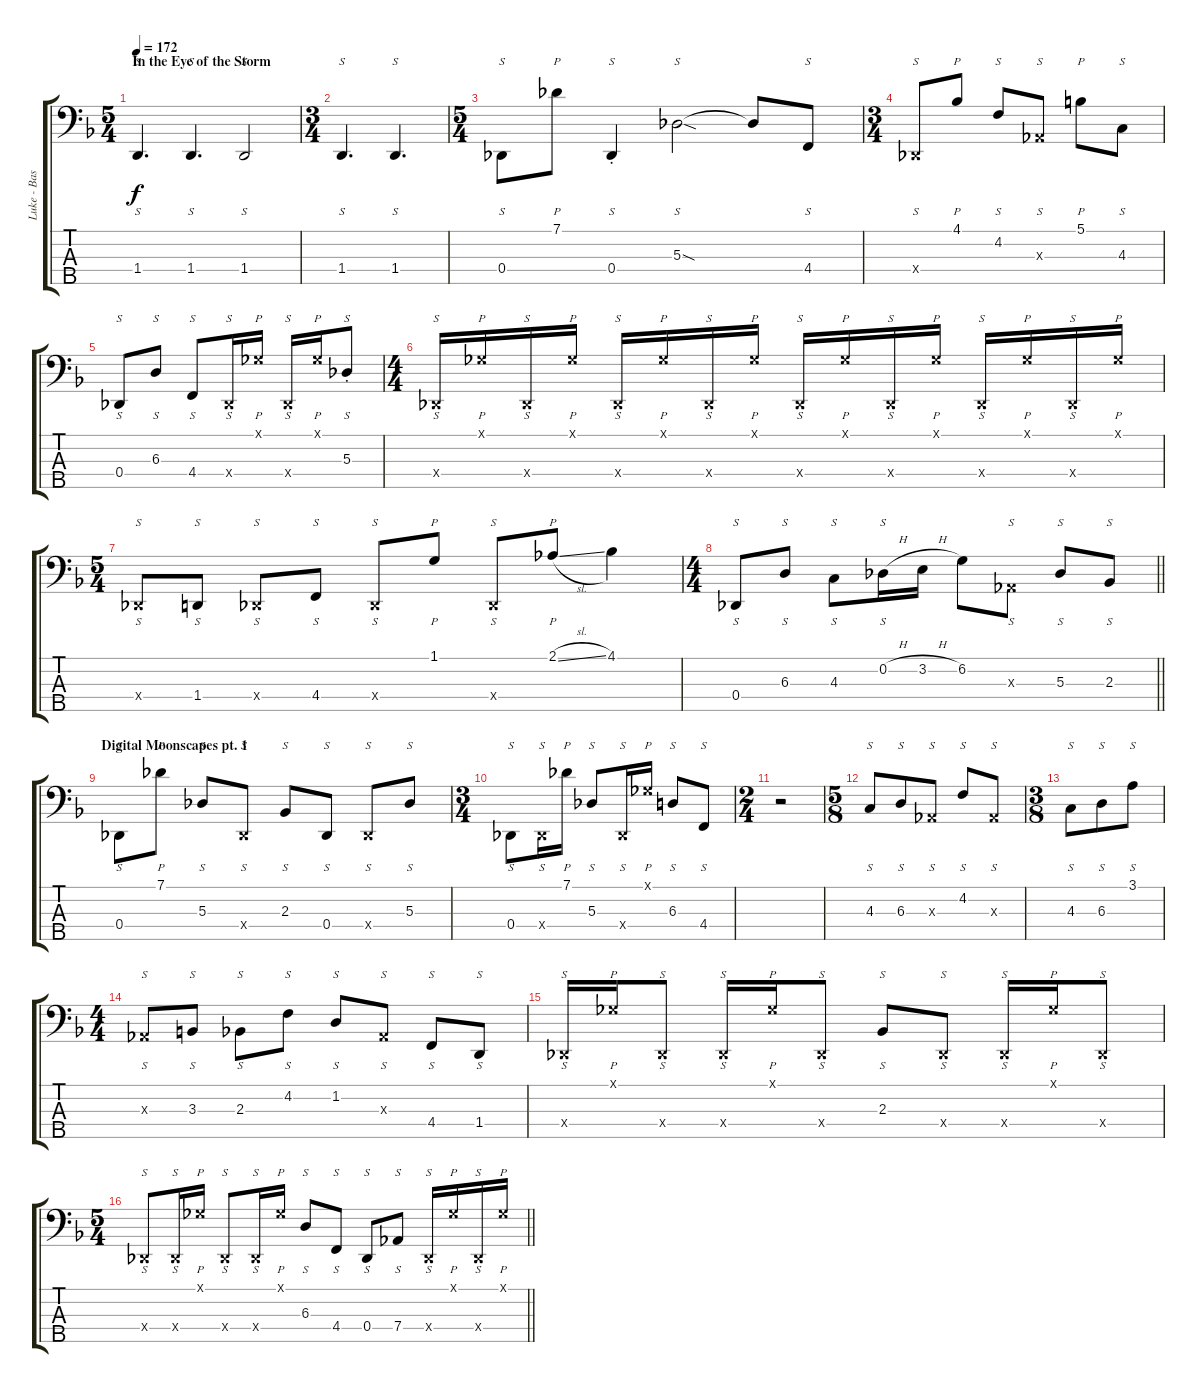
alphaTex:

\track ("Luke - Bass King" "Luke - Bas") {instrument slapbass1}
\staff {score tabs}
\tuning (Gb2 Db2 Ab1 Db1 Bb0) {hide}
\ts (5 4)
\section ("" "In the Eye of the Storm")
\tempo 172
\clef f4
\ks dminor
1.4.4{s d dy f} 1.4.4{s d} 1.4.2{s} |
\ts (3 4)
1.4.4{s d} 1.4.4{s d} |
\ts (5 4)
0.4.8{s} 7.1.8{p} 0.4{st}.4{s} 5.3{sod}.2{s} 5.3{t}.8 4.4.8{s} |
\ts (3 4)
0.4{x}.8{s} 4.1.8{p} 4.2.8{s} 0.3{x}.8{s} 5.1.8{p} 4.3.8{s} |
0.4.8{s} 6.3.8{s} 4.4.8{s} 0.4{x}.16{s} 0.1{x}.16{p} 0.4{x}.16{s} 0.1{x}.16{p} 5.3{st}.8{s} |
\ts (4 4)
0.4{x}.16{s} 0.1{x}.16{p} 0.4{x}.16{s} 0.1{x}.16{p} 0.4{x}.16{s} 0.1{x}.16{p} 0.4{x}.16{s} 0.1{x}.16{p} 0.4{x}.16{s} 0.1{x}.16{p} 0.4{x}.16{s} 0.1{x}.16{p} 0.4{x}.16{s} 0.1{x}.16{p} 0.4{x}.16{s} 0.1{x}.16{p} |
\ts (5 4)
0.4{x}.8{s} 1.4.8{s} 0.4{x}.8{s} 4.4.8{s} 0.4{x}.8{s} 1.1.8{p} 0.4{x}.8{s} 2.1{sl}.8{p} 4.1.4 |
\ts (4 4)
\barLineRight lightlight
0.4.8{s} 6.3.8{s} 4.3.8{s} 0.2{h}.16{s} 3.2{h}.16 6.2.8 0.3{x}.8{s} 5.3.8{s} 2.3.8{s} |
\section ("" "Digital Moonscapes pt. 1")
0.4.8{s} 7.1.8{p} 5.3.8{s} 0.4{x}.8{s} 2.3.8{s} 0.4.8{s} 0.4{x}.8{s} 5.3.8{s} |
\ts (3 4)
0.4.8{s} 0.4{x}.16{s} 7.1.16{p} 5.3.8{s} 0.4{x}.16{s} 0.1{x}.16{p} 6.3.8{s} 4.4.8{s} |
\ts (2 4)
r.2 |
\ts (5 8)
4.3.8{s} 6.3.8{s} 0.3{x}.8{s} 4.2.8{s} 0.3{x}.8{s} |
\ts (3 8)
4.3.8{s} 6.3.8{s} 3.1.8{s} |
\ts (4 4)
0.3{x}.8{s} 3.3.8{s} 2.3.8{s} 4.2.8{s} 1.2.8{s} 0.3{x}.8{s} 4.4.8{s} 1.4.8{s} |
0.4{x}.16{s} 0.1{x}.16{p} 0.4{x}.8{s} 0.4{x}.16{s} 0.1{x}.16{p} 0.4{x}.8{s} 2.3.8{s} 0.4{x}.8{s} 0.4{x}.16{s} 0.1{x}.16{p} 0.4{x}.8{s} |
\ts (5 4)
\barLineRight lightlight
0.4{x}.8{s} 0.4{x}.16{s} 0.1{x}.16{p} 0.4{x}.8{s} 0.4{x}.16{s} 0.1{x}.16{p} 6.3.8{s} 4.4.8{s} 0.4.8{s} 7.4.8{s} 0.4{x}.16{s} 0.1{x}.16{p} 0.4{x}.16{s} 0.1{x}.16{p}
